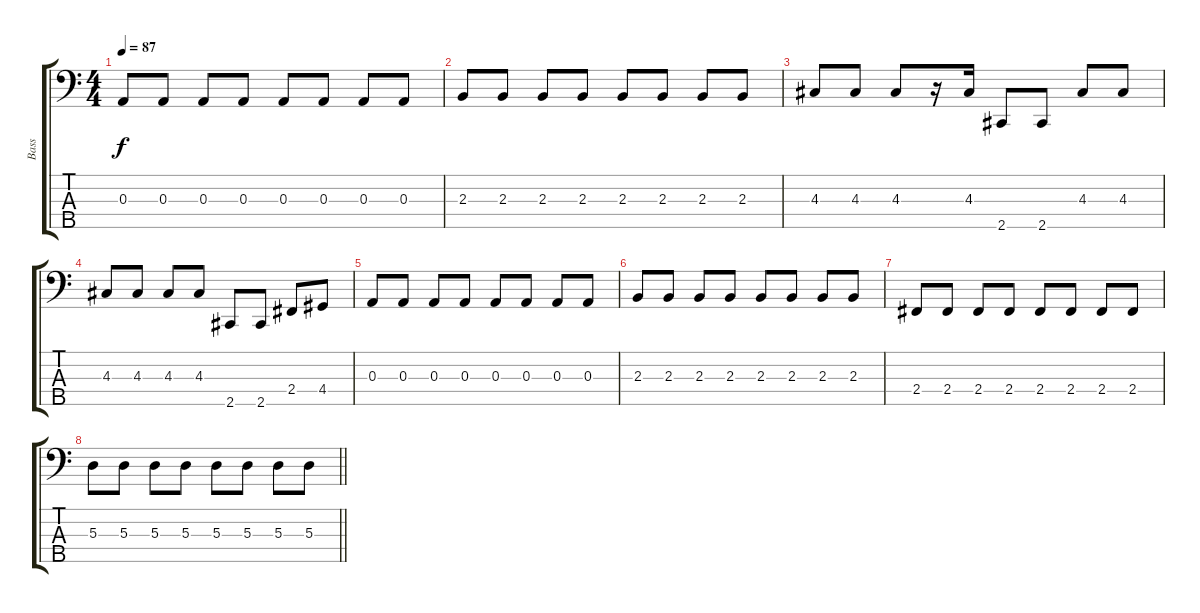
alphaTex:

\track ("Bass" "Bass") {instrument electricbassfinger}
\staff {score tabs}
\tuning (G2 D2 A1 E1 B0) {hide}
\ts (4 4)
\tempo 87
\clef f4
\ks c
0.3.8{dy f} 0.3.8 0.3.8 0.3.8 0.3.8 0.3.8 0.3.8 0.3.8 |
2.3.8 2.3.8 2.3.8 2.3.8 2.3.8 2.3.8 2.3.8 2.3.8 |
4.3.8 4.3.8 4.3.8 r.16 4.3.16 2.5.8 2.5.8 4.3.8 4.3.8 |
4.3.8 4.3.8 4.3.8 4.3.8 2.5.8 2.5.8 2.4.8 4.4.8 |
0.3.8 0.3.8 0.3.8 0.3.8 0.3.8 0.3.8 0.3.8 0.3.8 |
2.3.8 2.3.8 2.3.8 2.3.8 2.3.8 2.3.8 2.3.8 2.3.8 |
2.4.8 2.4.8 2.4.8 2.4.8 2.4.8 2.4.8 2.4.8 2.4.8 |
\barLineRight lightlight
5.3.8 5.3.8 5.3.8 5.3.8 5.3.8 5.3.8 5.3.8 5.3.8
